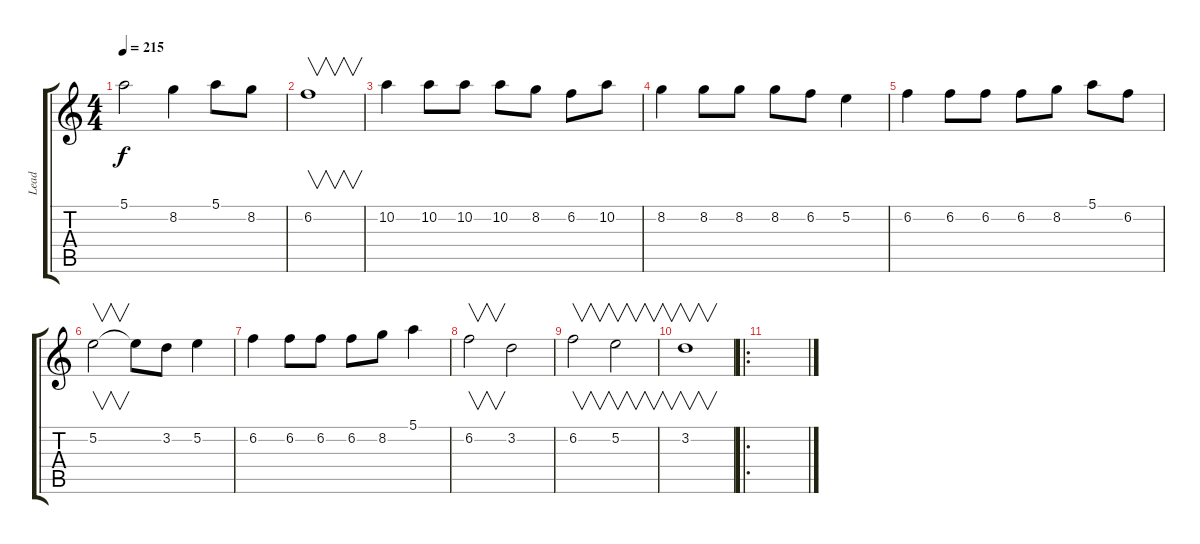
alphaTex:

\track ("Lead" "Lead") {instrument distortionguitar}
\staff {score tabs}
\tuning (E4 B3 G3 D3 A2 E2) {hide}
\ts (4 4)
\tempo 215
\clef g2
\ks c
5.1.2{dy f} 8.2.4 5.1.8 8.2.8 |
6.2.1{v} |
10.2.4 10.2.8 10.2.8 10.2.8 8.2.8 6.2.8 10.2.8 |
8.2.4 8.2.8 8.2.8 8.2.8 6.2.8 5.2.4 |
6.2.4 6.2.8 6.2.8 6.2.8 8.2.8 5.1.8 6.2.8 |
5.2.2{v} 5.2{t}.8 3.2.8 5.2.4 |
6.2.4 6.2.8 6.2.8 6.2.8 8.2.8 5.1.4 |
6.2.2{v} 3.2.2 |
6.2.2{v} 5.2.2{v} |
3.2.1{v} |
\ro
